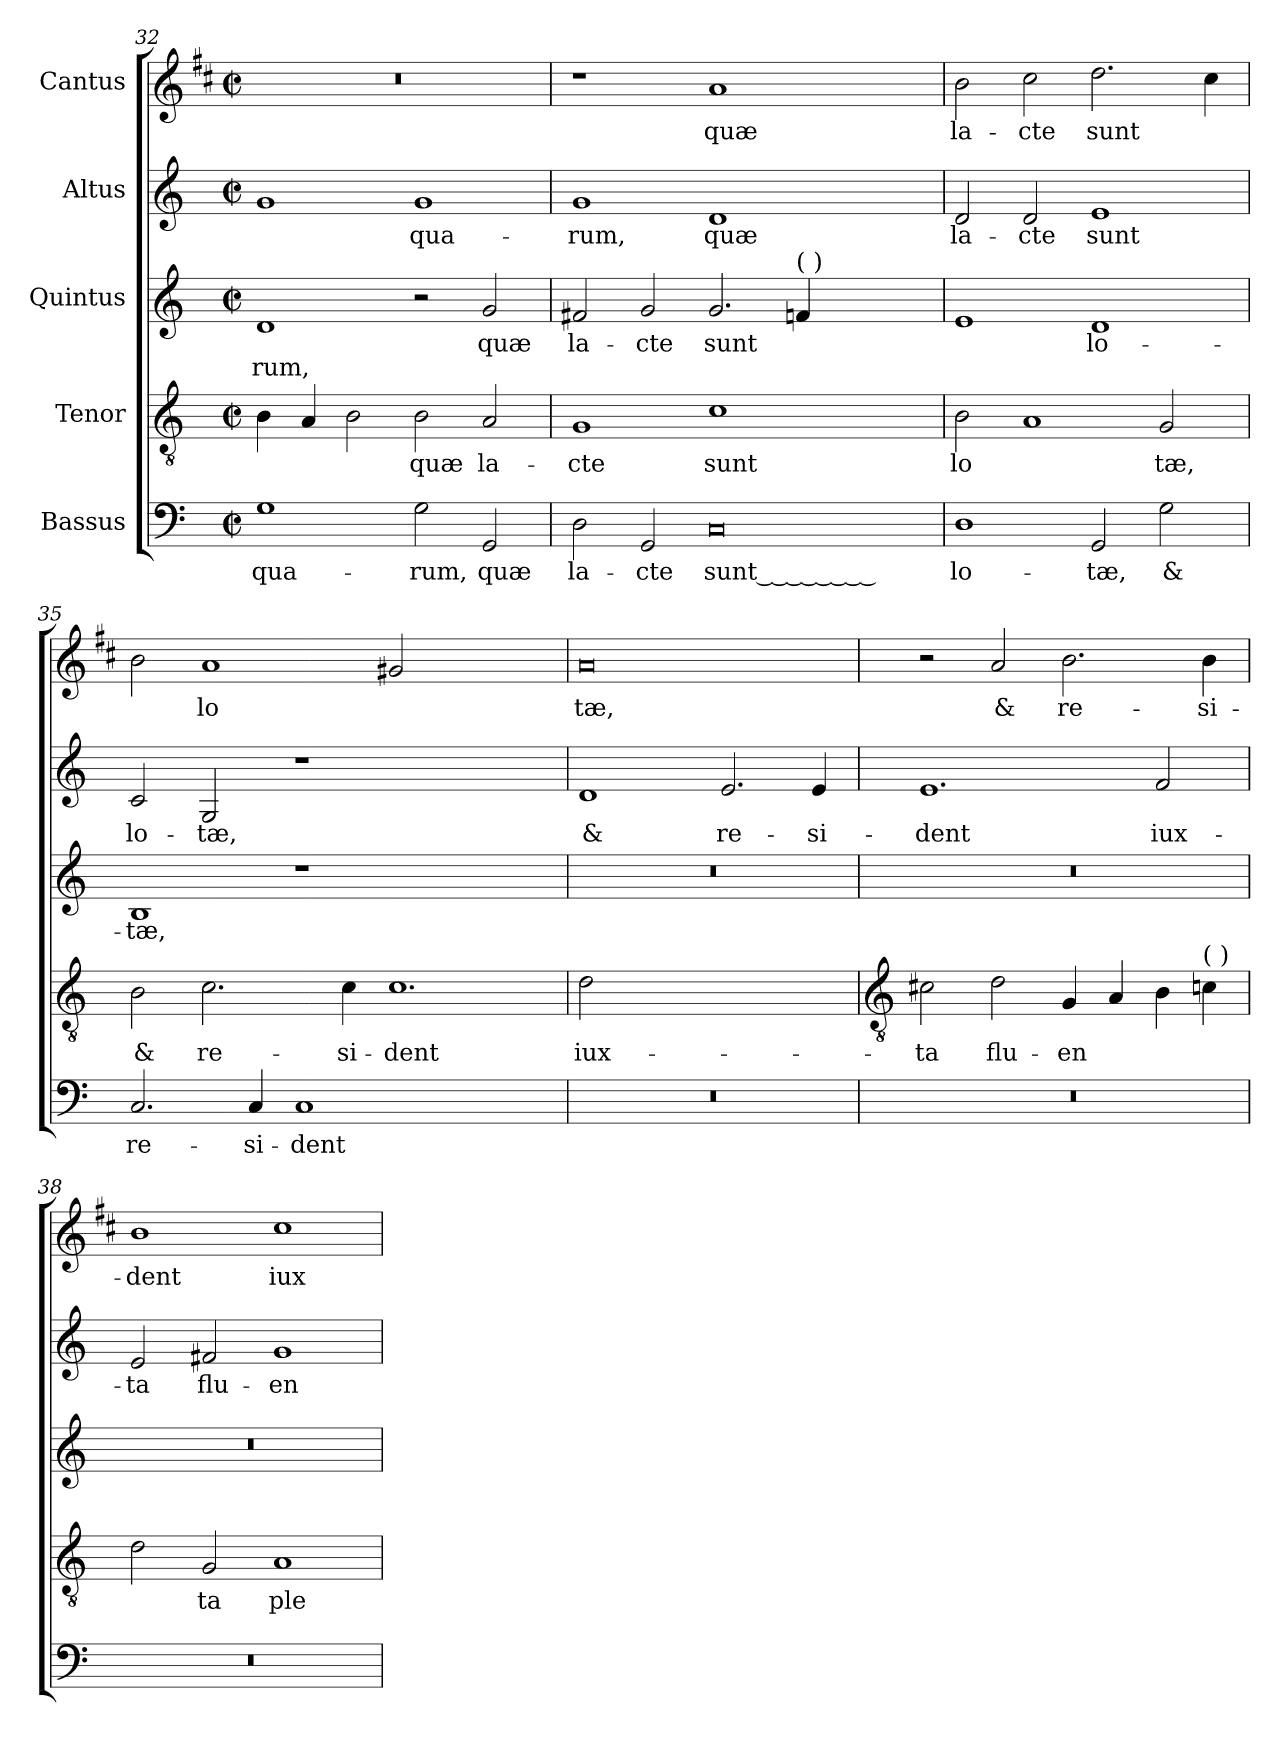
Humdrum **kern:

**kern	**text	**kern	**text	**kern	**text	**text	**kern	**text	**kern	**text
*part5	*part5	*part4	*part4	*part3	*part3	*part3	*part2	*part2	*part1	*part1
*staff5	*staff5	*staff4	*staff4	*staff3	*staff3	*staff3	*staff2	*staff2	*staff1	*staff1
*I"Bassus	*	*I"Tenor	*	*I"Quintus	*	*	*I"Altus	*	*I"Cantus	*
!!LO:LB:g=z
*clefF4	*	*clefGv2	*	*clefG2	*	*	*clefG2	*	*clefG2	*
*	*	*	*	*	*	*	*	*	*ITrd1c2	*
*k[]	*	*k[]	*	*k[]	*	*	*k[]	*	*k[]	*
*C:	*	*C:	*	*C:	*	*	*C:	*	*C:	*
*M4/2	*	*M4/2	*	*M4/2	*	*	*M4/2	*	*M4/2	*
*met(c|)	*	*met(c|)	*	*met(c|)	*	*	*met(c|)	*	*met(c|)	*
=32	=32	=32	=32	=32	=32	=32	=32	=32	=32	=32
!	!LO:LY:b	!	!	!	!	!LO:LY:b	!	!	!	!
1G	-qua-	4B	.	1d	.	-rum,	1g	.	0r	.
.	.	4A	.	.	.	.	.	.	.	.
.	.	2B	.	.	.	.	.	.	.	.
!	!LO:LY:b	!	!LO:LY:b	!	!	!	!	!LO:LY:b	!	!
2G	-rum,	2B	quæ	2r	.	.	1g	qua-	.	.
!	!LO:LY:b	!	!LO:LY:b	!	!LO:LY:b	!	!	!	!	!
2GG	quæ	2A	la-	2g	quæ	.	.	.	.	.
=33	=33	=33	=33	=33	=33	=33	=33	=33	=33	=33
!	!LO:LY:b	!	!LO:LY:b	!	!LO:LY:b	!	!	!LO:LY:b	!	!
2D	la-	1G	-cte	2f#X	la-	.	1g	-rum,	1r	.
!	!LO:LY:b	!	!	!	!LO:LY:b	!	!	!	!	!
2GG	-cte	.	.	2g	-cte	.	.	.	.	.
!	!LO:LY:b	!	!LO:LY:b	!	!LO:LY:b	!	!	!LO:LY:b	!	!LO:LY:b
0C	sunt_________	1c	sunt	2.g	sunt	.	1d	quæ	1g	quæ
!	!	!	!	!LO:TX:a:t=(  )	!	!	!	!	!	!
.	.	.	.	4f	.	.	.	.	.	.
.	.	1ryy	.	1ryy	.	.	1ryy	.	1ryy	.
=34	=34	=34	=34	=34	=34	=34	=34	=34	=34	=34
!	!LO:LY:b	!	!LO:LY:b	!	!	!	!	!LO:LY:b	!	!LO:LY:b
1D	lo-	2B	lo	1e	.	.	2d	la-	2a	la-
!	!	!	!	!	!	!	!	!LO:LY:b	!	!LO:LY:b
.	.	1A	.	.	.	.	2d	-cte	2b	-cte
!	!LO:LY:b	!	!	!	!LO:LY:b	!	!	!LO:LY:b	!	!LO:LY:b
2GG	-tæ,	.	.	1d	lo-	.	1e	sunt	2.cc	sunt
!	!LO:LY:b	!	!LO:LY:b	!	!	!	!	!	!	!
2G	&	2G	tæ,	.	.	.	.	.	.	.
.	.	.	.	.	.	.	.	.	4b	.
=35	=35	=35	=35	=35	=35	=35	=35	=35	=35	=35
!	!LO:LY:b	!	!LO:LY:b	!	!LO:LY:b	!	!	!LO:LY:b	!	!
2.C	re-	2B	&	1B	-tæ,	.	2c	lo-	2a	.
!	!	!	!LO:LY:b	!	!	!	!	!LO:LY:b	!	!LO:LY:b
.	.	2.c	re-	.	.	.	2G	-tæ,	1g	lo
!	!LO:LY:b	!	!	!	!	!	!	!	!	!
4C	-si-	.	.	.	.	.	.	.	.	.
!	!LO:LY:b	!	!	!	!	!	!	!	!	!
1C	-dent	.	.	1r	.	.	1r	.	.	.
!	!	!	!LO:LY:b	!	!	!	!	!	!	!
.	.	4c	-si-	.	.	.	.	.	.	.
!	!	!	!LO:LY:b	!	!	!	!	!	!	!
.	.	1.c	-dent	.	.	.	.	.	2f#X	.
1ryy	.	.	.	1ryy	.	.	1ryy	.	1ryy	.
=36	=36	=36	=36	=36	=36	=36	=36	=36	=36	=36
!	!	!	!LO:LY:b	!	!	!	!	!LO:LY:b	!	!LO:LY:b
0r	.	2d	iux-	0r	.	.	1d	&	0g	tæ,
.	.	1.ryy	.	.	.	.	.	.	.	.
!	!	!	!	!	!	!	!	!LO:LY:b	!	!
.	.	.	.	.	.	.	2.e	re-	.	.
!	!	!	!	!	!	!	!	!LO:LY:b	!	!
.	.	.	.	.	.	.	4e	-si-	.	.
!!LO:LB:g=z
=37	=37	=37	=37	=37	=37	=37	=37	=37	=37	=37
*	*	*clefGv2	*	*	*	*	*	*	*	*
!	!	!	!LO:LY:b	!	!	!	!	!LO:LY:b	!	!
0r	.	2c#X	-ta	0r	.	.	1.e	-dent	2r	.
!	!	!	!LO:LY:b	!	!	!	!	!	!	!LO:LY:b
.	.	2d	flu-	.	.	.	.	.	2g	&
!	!	!	!LO:LY:b	!	!	!	!	!	!	!LO:LY:b
.	.	4G	-en	.	.	.	.	.	2.a	re-
.	.	4A	.	.	.	.	.	.	.	.
!	!	!	!	!	!	!	!	!LO:LY:b	!	!
.	.	4B	.	.	.	.	2f	iux-	.	.
!	!	!LO:TX:a:t=(  )	!	!	!	!	!	!	!	!
!	!	!	!	!	!	!	!	!	!	!LO:LY:b
.	.	4c	.	.	.	.	.	.	4a	-si-
!!LO:LB:g=z
=38	=38	=38	=38	=38	=38	=38	=38	=38	=38	=38
!	!	!	!	!	!	!	!	!LO:LY:b	!	!LO:LY:b
0r	.	2d	.	0r	.	.	2e	-ta	1a	-dent
!	!	!	!LO:LY:b	!	!	!	!	!LO:LY:b	!	!
.	.	2G	ta	.	.	.	2f#X	flu-	.	.
!	!	!	!LO:LY:b	!	!	!	!	!LO:LY:b	!	!LO:LY:b
.	.	1A	ple-	.	.	.	1g	-en-	1b	iux-
=	=	=	=	=	=	=	=	=	=	=
*-	*-	*-	*-	*-	*-	*-	*-	*-	*-	*-
